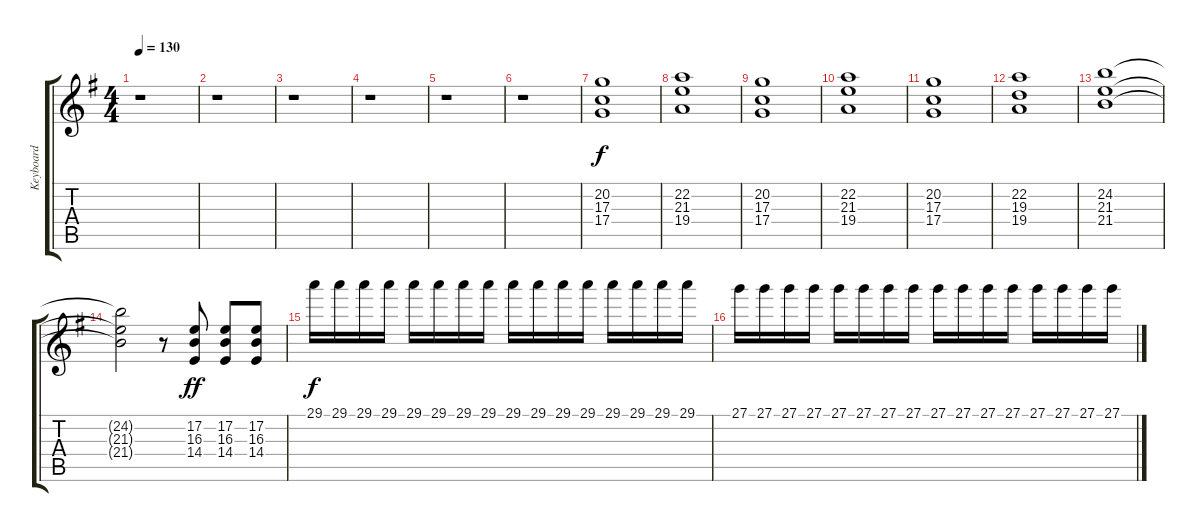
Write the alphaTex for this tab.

\track ("Keyboard" "Keyboard") {instrument pad7halo}
\staff {score tabs}
\tuning (E4 B3 G3 D3 A2 E2) {hide}
\ts (4 4)
\tempo 130
\clef g2
\ks g
r.1{dy f} |
r.1 |
r.1 |
r.1 |
r.1 |
r.1 |
(20.2 17.3 17.4).1 |
(22.2 21.3 19.4).1 |
(20.2 17.3 17.4).1 |
(22.2 21.3 19.4).1 |
(20.2 17.3 17.4).1 |
(22.2 19.3 19.4).1 |
(24.2 21.3 21.4).1 |
(24.2{t} 21.3{t} 21.4{t}).2 r.8 (17.2 16.3 14.4).8{dy ff instrument synthbrass1} (17.2 16.3 14.4).8 (17.2 16.3 14.4).8 |
29.1.16{dy f instrument synthstrings1} 29.1.16 29.1.16 29.1.16 29.1.16 29.1.16 29.1.16 29.1.16 29.1.16 29.1.16 29.1.16 29.1.16 29.1.16 29.1.16 29.1.16 29.1.16 |
27.1.16 27.1.16 27.1.16 27.1.16 27.1.16 27.1.16 27.1.16 27.1.16 27.1.16 27.1.16 27.1.16 27.1.16 27.1.16 27.1.16 27.1.16 27.1.16
